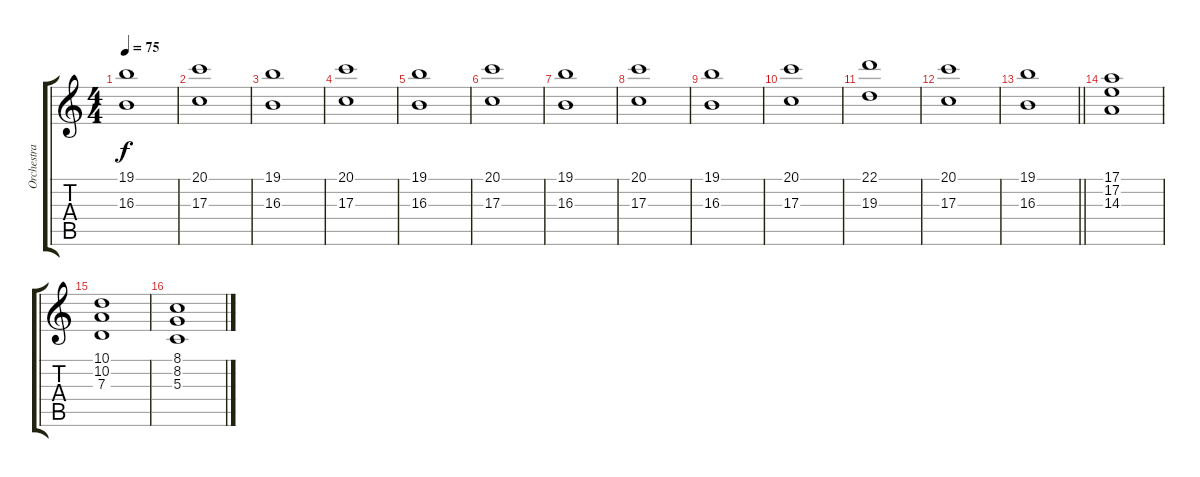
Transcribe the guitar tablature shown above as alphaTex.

\track ("Orchestra" "Orchestra") {instrument stringensemble2}
\staff {score tabs}
\tuning (E4 B3 G3 D3 A2 E2) {hide}
\ts (4 4)
\tempo 75
\clef g2
\ks c
(19.1 16.3).1{dy f} |
(20.1 17.3).1 |
(19.1 16.3).1 |
(20.1 17.3).1 |
(19.1 16.3).1 |
(20.1 17.3).1 |
(19.1 16.3).1 |
(20.1 17.3).1 |
(19.1 16.3).1 |
(20.1 17.3).1 |
(22.1 19.3).1 |
(20.1 17.3).1 |
\barLineRight lightlight
(19.1 16.3).1 |
\section ("" "")
(17.1 17.2 14.3).1{volume 10} |
(10.1 10.2 7.3).1 |
(8.1 8.2 5.3).1
